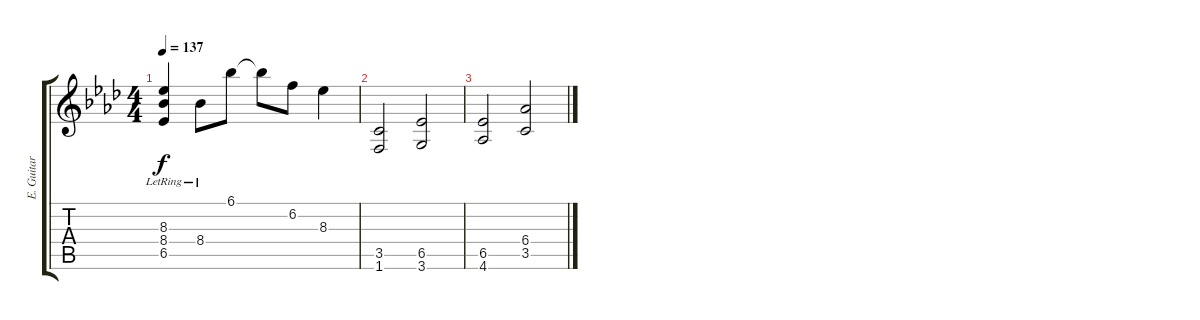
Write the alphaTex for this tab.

\track ("E. Guitar II" "E. Guitar ") {instrument overdrivenguitar}
\staff {score tabs}
\tuning (E4 B3 G3 D3 A2 E2) {hide}
\ts (4 4)
\tempo 137
\clef g2
\ks ab
(8.3{lr} 8.4{lr} 6.5{lr}).4{dy f} 8.4{lr}.8 6.1.8 6.1{t}.8 6.2.8 8.3.4 |
(3.5 1.6).2 (6.5 3.6).2 |
(6.5 4.6).2 (6.4 3.5).2
